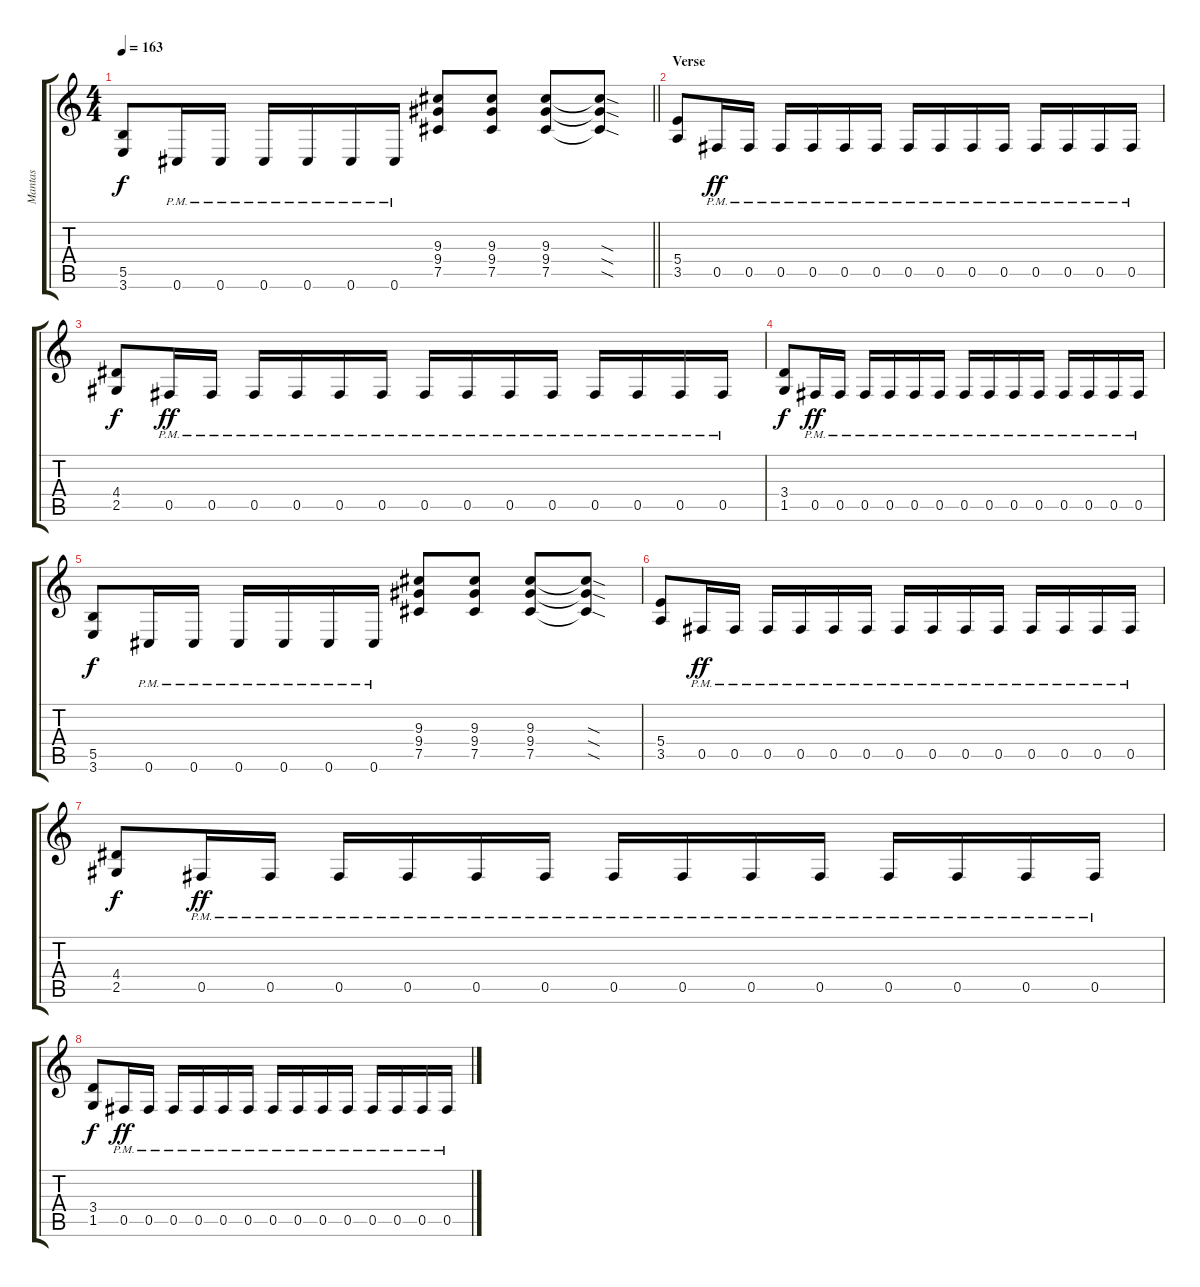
\track ("Mantas" "Mantas") {instrument overdrivenguitar}
\staff {score tabs}
\tuning (Db4 Ab3 E3 B2 Gb2 Db2) {hide}
\ts (4 4)
\tempo 163
\clef g2
\barLineRight lightlight
\ks c
(5.5 3.6).8{dy f} 0.6{pm}.16 0.6{pm}.16 0.6{pm}.16 0.6{pm}.16 0.6{pm}.16 0.6{pm}.16 (9.3 9.4 7.5).8 (9.3 9.4 7.5).8 (9.3 9.4 7.5).8 (9.3{sod t} 9.4{sod t} 7.5{sod t}).8 |
\section ("" "Verse")
(5.4 3.5).8 0.5{pm}.16{dy ff} 0.5{pm}.16 0.5{pm}.16 0.5{pm}.16 0.5{pm}.16 0.5{pm}.16 0.5{pm}.16 0.5{pm}.16 0.5{pm}.16 0.5{pm}.16 0.5{pm}.16 0.5{pm}.16 0.5{pm}.16 0.5{pm}.16 |
(4.4 2.5).8{dy f} 0.5{pm}.16{dy ff} 0.5{pm}.16 0.5{pm}.16 0.5{pm}.16 0.5{pm}.16 0.5{pm}.16 0.5{pm}.16 0.5{pm}.16 0.5{pm}.16 0.5{pm}.16 0.5{pm}.16 0.5{pm}.16 0.5{pm}.16 0.5{pm}.16 |
(3.4 1.5).8{dy f} 0.5{pm}.16{dy ff} 0.5{pm}.16 0.5{pm}.16 0.5{pm}.16 0.5{pm}.16 0.5{pm}.16 0.5{pm}.16 0.5{pm}.16 0.5{pm}.16 0.5{pm}.16 0.5{pm}.16 0.5{pm}.16 0.5{pm}.16 0.5{pm}.16 |
(5.5 3.6).8{dy f} 0.6{pm}.16 0.6{pm}.16 0.6{pm}.16 0.6{pm}.16 0.6{pm}.16 0.6{pm}.16 (9.3 9.4 7.5).8 (9.3 9.4 7.5).8 (9.3 9.4 7.5).8 (9.3{sod t} 9.4{sod t} 7.5{sod t}).8 |
(5.4 3.5).8 0.5{pm}.16{dy ff} 0.5{pm}.16 0.5{pm}.16 0.5{pm}.16 0.5{pm}.16 0.5{pm}.16 0.5{pm}.16 0.5{pm}.16 0.5{pm}.16 0.5{pm}.16 0.5{pm}.16 0.5{pm}.16 0.5{pm}.16 0.5{pm}.16 |
(4.4 2.5).8{dy f} 0.5{pm}.16{dy ff} 0.5{pm}.16 0.5{pm}.16 0.5{pm}.16 0.5{pm}.16 0.5{pm}.16 0.5{pm}.16 0.5{pm}.16 0.5{pm}.16 0.5{pm}.16 0.5{pm}.16 0.5{pm}.16 0.5{pm}.16 0.5{pm}.16 |
(3.4 1.5).8{dy f} 0.5{pm}.16{dy ff} 0.5{pm}.16 0.5{pm}.16 0.5{pm}.16 0.5{pm}.16 0.5{pm}.16 0.5{pm}.16 0.5{pm}.16 0.5{pm}.16 0.5{pm}.16 0.5{pm}.16 0.5{pm}.16 0.5{pm}.16 0.5{pm}.16
